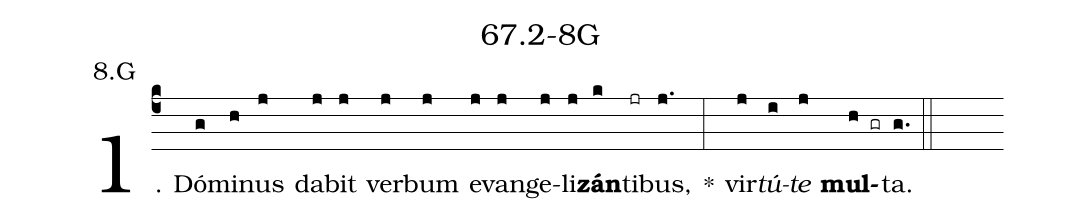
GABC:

name: 67.2-8G;
annotation: 8.G;
%%
(c4)1. Dó(g)mi(h)nus(j) da(j)bit(j) ver(j)bum(j) e(j)van(j)ge(j)li(j)<b>zán</b>(k)ti(jr)bus,(j.) *(:) vir(j)<i>tú</i>(i)<i>te</i>(j) <b>mul</b>(h gr)ta.(g.) (::)


%E(j) u(j) o(i) u(j) a(h) e.(g.) (::)
